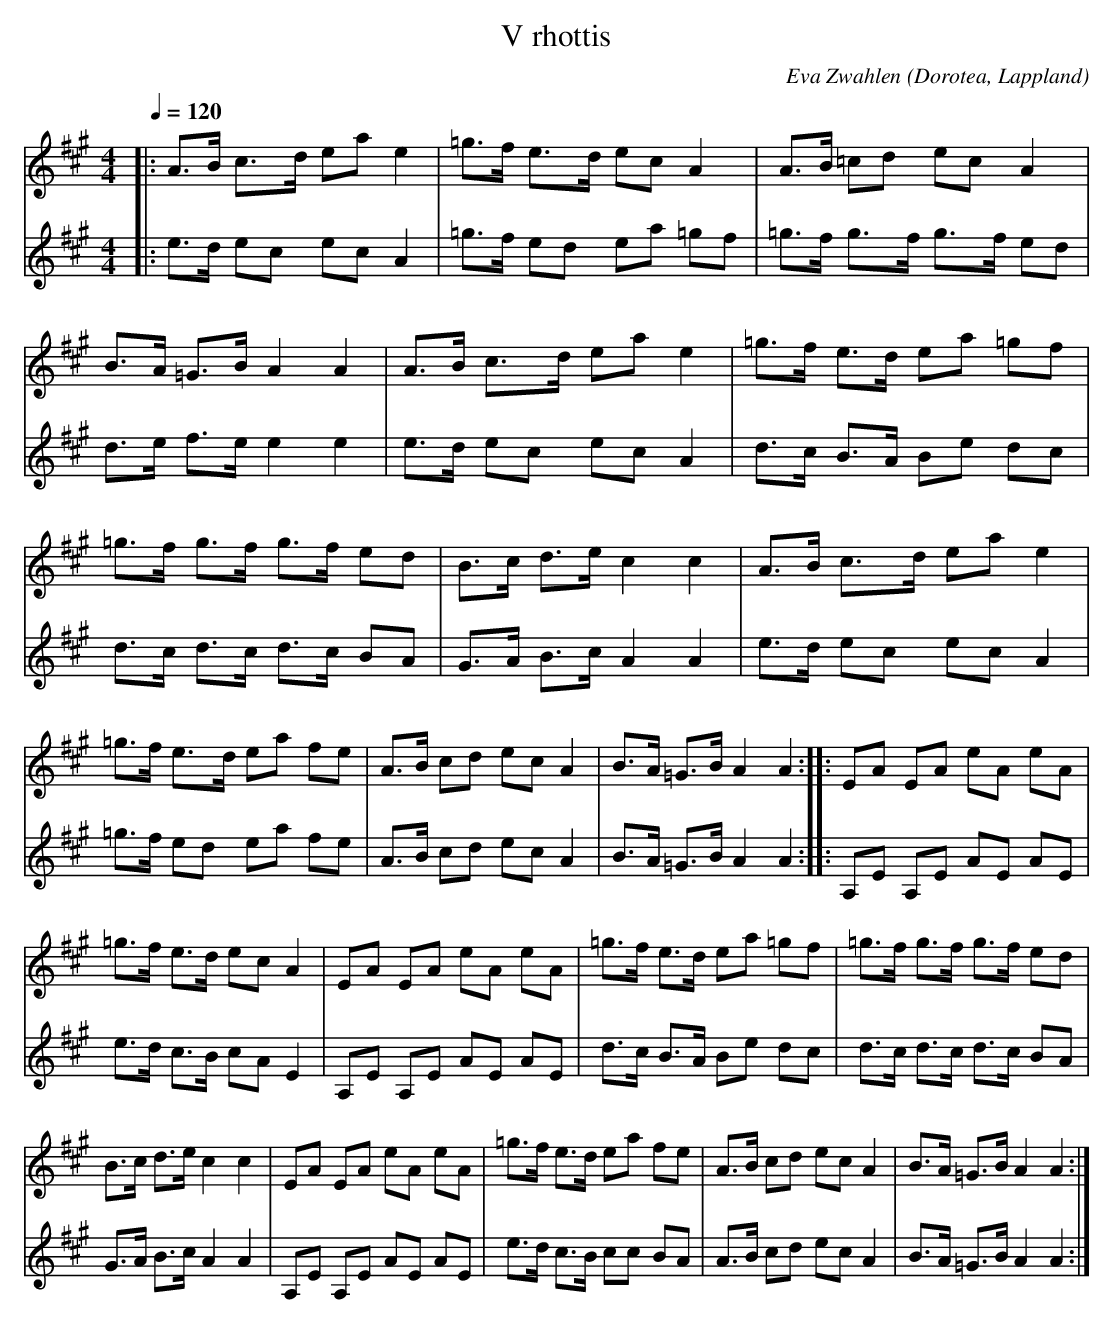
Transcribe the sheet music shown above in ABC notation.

X:1
T:V rhottis
O:Dorotea, Lappland
C:Eva Zwahlen
M:4/4
L:1/16
Q:1/4=120
K:A
V:1
|: A3B c3d1 e2a2 e4 | =g3f e3d1 e2c2 A4 | A3B =c2d2 e2c2 A4 |B3A =G3B A4 A4  | A3B c3d e2a2 e4 |=g3f e3d e2a2 =g2f2 | =g3f g3f g3f e2d2 |B3c d3e c4 c4  |  A3B c3d1 e2a2 e4 |=g3f e3d e2a2 f2e2 | A3B c2d2 e2c2 A4 |B3A =G3B A4 A4:||:E2A2 E2A2 e2A2 e2A2 |=g3f e3d e2c2 A4 |E2A2 E2A2 e2A2 e2A2 |=g3f e3d e2a2 =g2f2 | =g3f g3f g3f e2d2 |B3c d3e c4 c4  |E2A2 E2A2 e2A2 e2A2 |=g3f e3d e2a2 f2e2 |  A3B c2d2 e2c2 A4 |B3A =G3B A4 A4:|
V:2
|:  e3d e2c2  e2c2 A4 | =g3f e2d2 e2a2 =g2f2 | =g3f g3f g3f e2d2 |d3e f3e e4 e4  |e3d e2c2 e2c2 A4 |d3c B3A B2e2 d2c2 | d3c d3c d3c B2A2 | G3A B3c A4 A4 |  e3d e2c2  e2c2 A4 |=g3f e2d2 e2a2 f2e2 |A3B c2d2 e2c2 A4  |B3A =G3B A4 A4 :||:A,2E2 A,2E2 A2E2 A2E2 | e3d c3B c2A2 E4 |A,2E2 A,2E2 A2E2 A2E2 |d3c B3A B2e2 d2c2 | d3c d3c d3c B2A2 | G3A B3c A4 A4 | A,2E2 A,2E2 A2E2 A2E2 | e3d c3B c2c2 B2A2 | A3B c2d2 e2c2 A4 |B3A =G3B A4 A4:|
